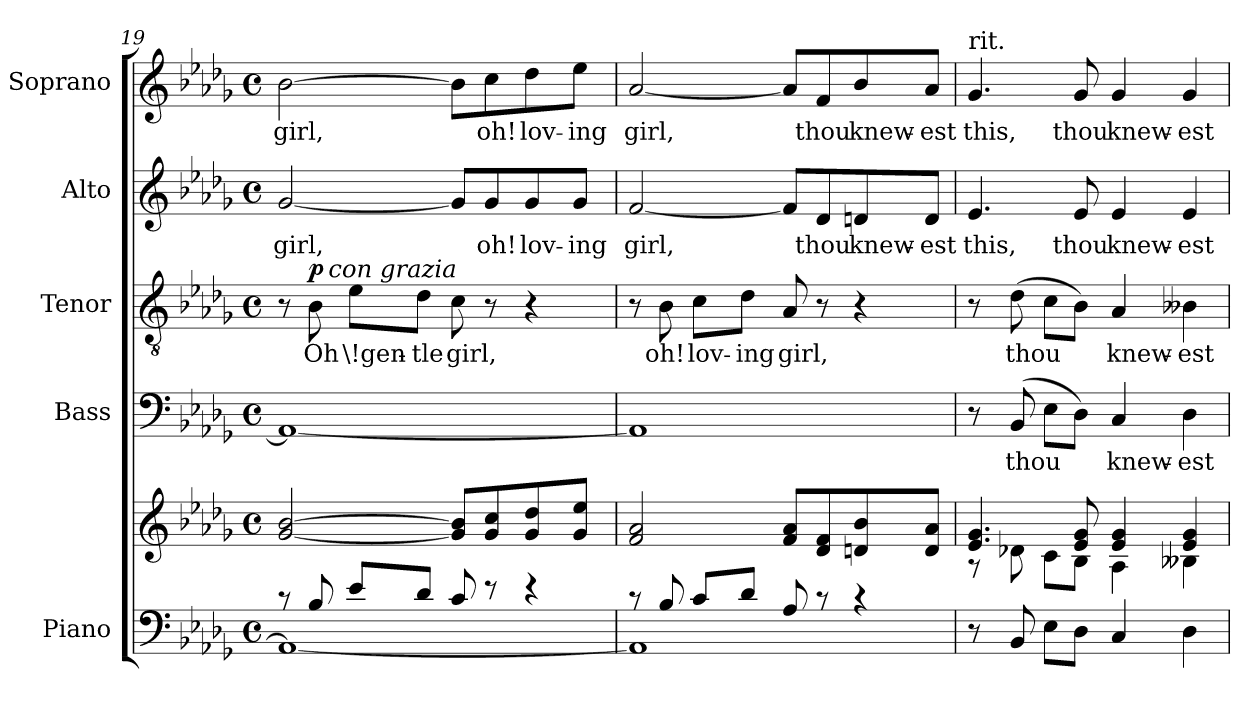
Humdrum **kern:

**kern	**kern	**kern	**text	**kern	**text	**dynam	**kern	**text	**kern	**text
*part5	*part5	*part4	*part4	*part3	*part3	*part3	*part2	*part2	*part1	*part1
*staff6	*staff5	*staff4	*staff4	*staff3	*staff3	*staff3	*staff2	*staff2	*staff1	*staff1
*I"Piano	*	*I"Bass	*	*I"Tenor	*	*	*I"Alto	*	*I"Soprano	*
*I'Pno.	*	*I'B.	*	*I'T.	*	*	*I'A.	*	*I'S.	*
!!LO:PB:g=z
*clefF4	*clefG2	*clefF4	*	*clefGv2	*	*	*clefG2	*	*clefG2	*
*	*	*	*	*ITrd7c12	*	*	*	*	*	*
*k[b-e-a-d-g-]	*k[b-e-a-d-g-]	*k[b-e-a-d-g-]	*	*k[b-e-a-d-g-]	*	*	*k[b-e-a-d-g-]	*	*k[b-e-a-d-g-]	*
*D-:	*D-:	*D-:	*	*D-:	*	*	*D-:	*	*D-:	*
*M4/4	*M4/4	*M4/4	*	*M4/4	*	*	*M4/4	*	*M4/4	*
*met(c)	*met(c)	*met(c)	*	*met(c)	*	*	*met(c)	*	*met(c)	*
=19	=19	=19	=19	=19	=19	=19	=19	=19	=19	=19
*^	*	*	*	*	*	*	*	*	*	*
!	!	!	!	!	!	!	!	!	!LO:LY:b:color=#000000	!	!
!	!	!	!	!	!	!	!	!	!	!	!LO:LY:b:color=#000000
*	*	*	*	*	*^	*	*	*	*	*	*
8r	1AA-i_<	[<2g-i/ [>2b-i	1AA-i_<	.	8r	8ryy	.	.	[<2g-i/	girl,	[>2b-i\	girl,
!	!	!	!	!	!	!	!LO:LY:b:color=#000000	!	!	!	!	!
8B-i/	.	.	.	.	8BB-i\	32...ryy	Oh	p	.	.	.	.
!	!	!	!	!	!	!LO:TX:a:i:t=con grazia	!	!	!	!	!	!
.	.	.	.	.	.	2ryy	.	.	.	.	.	.
!	!	!	!	!	!	!	!LO:LY:b:color=#000000	!	!	!	!	!
8e-i/L	.	.	.	.	8E-i\L	.	\!gen-	.	.	.	.	.
!	!	!	!	!	!	!	!LO:LY:b:color=#000000	!	!	!	!	!
8d-i/J	.	.	.	.	8D-i\J	.	-tle	.	.	.	.	.
!	!	!	!	!	!	!	!LO:LY:b:color=#000000	!	!	!	!	!
8ci/	.	8g-i/] 8b-i]L	.	.	8Ci\	.	girl,	.	8g-i/L]	.	8b-i\L]	.
!	!	!	!	!	!	!	!	!	!	!LO:LY:b:color=#000000	!	!
!	!	!	!	!	!	!	!	!	!	!	!	!LO:LY:b:color=#000000
8r	.	8g-i/ 8cci	.	.	8r	.	.	.	8g-i/	oh!	8cci\	oh!
.	.	.	.	.	.	4ryy	.	.	.	.	.	.
!	!	!	!	!	!	!	!	!	!	!LO:LY:b:color=#000000	!	!
!	!	!	!	!	!	!	!	!	!	!	!	!LO:LY:b:color=#000000
4r	.	8g-i/ 8dd-i	.	.	4r	.	.	.	8g-i/	lov-	8dd-i\	lov-
!	!	!	!	!	!	!	!	!	!	!LO:LY:b:color=#000000	!	!
!	!	!	!	!	!	!	!	!	!	!	!	!LO:LY:b:color=#000000
.	.	8g-i/ 8ee-iJ	.	.	.	.	.	.	8g-i/J	-ing	8ee-i\J	-ing
.	.	.	.	.	.	16ryy	.	.	.	.	.	.
.	.	.	.	.	.	256ryy	.	.	.	.	.	.
*	*	*	*	*	*v	*v	*	*	*	*	*	*
=20	=20	=20	=20	=20	=20	=20	=20	=20	=20	=20	=20
*	*	*	*	*	*^	*	*	*	*	*	*
!	!	!	!	!	!	!	!	!	!	!LO:LY:b:color=#000000	!	!
*	*	*	*	*	*v	*v	*	*	*	*	*	*
*	*	*	*	*	*^	*	*	*	*	*	*
!	!	!	!	!	!	!	!	!	!	!	!	!LO:LY:b:color=#000000
*	*	*	*	*	*v	*v	*	*	*	*	*	*
8r	1AA-i]	2fi/ 2a-i	1AA-i]	.	8r	.	.	[<2fi/	girl,	[<2a-i/	girl,
!	!	!	!	!	!	!LO:LY:b:color=#000000	!	!	!	!	!
8B-i/	.	.	.	.	8BB-i\	oh!	.	.	.	.	.
!	!	!	!	!	!	!LO:LY:b:color=#000000	!	!	!	!	!
8ci/L	.	.	.	.	8Ci\L	lov-	.	.	.	.	.
!	!	!	!	!	!	!LO:LY:b:color=#000000	!	!	!	!	!
8d-i/J	.	.	.	.	8D-i\J	-ing	.	.	.	.	.
!	!	!	!	!	!	!LO:LY:b:color=#000000	!	!	!	!	!
8A-i/	.	8fi/ 8a-iL	.	.	8AA-i/	girl,	.	8fi/L]	.	8a-i/L]	.
!	!	!	!	!	!	!	!	!	!LO:LY:b:color=#000000	!	!
!	!	!	!	!	!	!	!	!	!	!	!LO:LY:b:color=#000000
8r	.	8d-i/ 8fi	.	.	8r	.	.	8d-i/	thou	8fi/	thou
!	!	!	!	!	!	!	!	!	!LO:LY:b:color=#000000	!	!
!	!	!	!	!	!	!	!	!	!	!	!LO:LY:b:color=#000000
4r	.	8dni/ 8b-i	.	.	4r	.	.	8dni/	knew-	8b-i/	knew-
!	!	!	!	!	!	!	!	!	!LO:LY:b:color=#000000	!	!
!	!	!	!	!	!	!	!	!	!	!	!LO:LY:b:color=#000000
.	.	8di/ 8a-iJ	.	.	.	.	.	8di/J	-est	8a-i/J	-est
*v	*v	*	*	*	*	*	*	*	*	*	*
=21	=21	=21	=21	=21	=21	=21	=21	=21	=21	=21
*	*^	*	*	*	*	*	*	*	*	*
*	*	*^	*	*	*	*	*	*	*	*	*
!	!	!	!	!	!	!	!	!	!	!LO:LY:b:color=#000000	!	!
!	!	!	!	!	!	!	!	!	!	!	!LO:TX:t=rit.	!
!	!	!	!	!	!	!	!	!	!	!	!	!LO:LY:b:color=#000000
8r	4.e-i/ 4.g-i	8r	2ryy	8r	.	8r	.	.	4.e-i/	this,	4.g-i/	this,
!	!	!	!	!	!LO:LY:b:color=#000000	!	!	!	!	!	!	!
!	!	!	!	!	!	!	!LO:LY:b:color=#000000	!	!	!	!	!
8BB-i/	.	8d-Xi\	.	(8BB-i/	thou	(8D-i\	thou	.	.	.	.	.
8E-i\L	.	8ci\L	.	8E-i\L	.	8Ci\L	.	.	.	.	.	.
!	!	!	!	!	!	!	!	!	!	!LO:LY:b:color=#000000	!	!
!	!	!	!	!	!	!	!	!	!	!	!	!LO:LY:b:color=#000000
8D-i\J	8e-i/ 8g-i	8B-i\J	.	8D-i\J)	.	8BB-i\J)	.	.	8e-i/	thou	8g-i/	thou
!	!	!	!	!	!LO:LY:b:color=#000000	!	!	!	!	!	!	!
!	!	!	!	!	!	!	!LO:LY:b:color=#000000	!	!	!	!	!
!	!	!	!	!	!	!	!	!	!	!LO:LY:b:color=#000000	!	!
!	!	!	!	!	!	!	!	!	!	!	!	!LO:LY:b:color=#000000
4Ci/	4e-i/ 4g-i	2ryy	4A-i\	4Ci/	knew-	4AA-i/	knew-	.	4e-i/	knew-	4g-i/	knew-
!	!	!	!	!	!LO:LY:b:color=#000000	!	!	!	!	!	!	!
!	!	!	!	!	!	!	!LO:LY:b:color=#000000	!	!	!	!	!
!	!	!	!	!	!	!	!	!	!	!LO:LY:b:color=#000000	!	!
!	!	!	!	!	!	!	!	!	!	!	!	!LO:LY:b:color=#000000
4D-i\	4e-i/ 4g-i	.	4B--Xi\	4D-i\	-est	4BB--Xi\	-est	.	4e-i/	-est	4g-i/	-est
*	*v	*v	*v	*	*	*	*	*	*	*	*	*
=	=	=	=	=	=	=	=	=	=	=
*-	*-	*-	*-	*-	*-	*-	*-	*-	*-	*-
